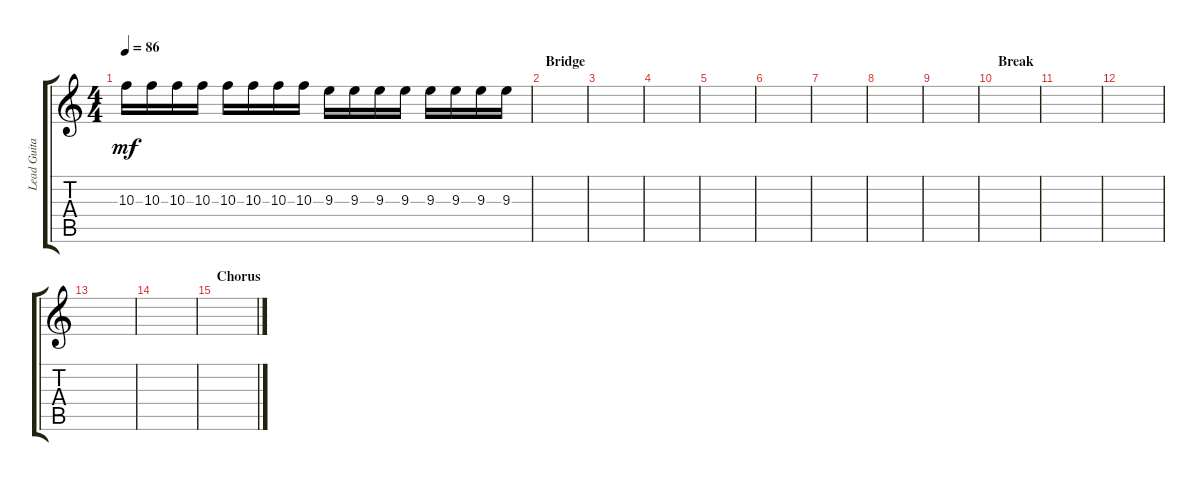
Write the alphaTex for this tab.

\track ("Lead Guitar" "Lead Guita") {instrument overdrivenguitar}
\staff {score tabs}
\tuning (E4 B3 G3 D3 A2 E2) {hide}
\ts (4 4)
\tempo 86
\clef g2
\ks c
10.3.16{dy mf} 10.3.16 10.3.16 10.3.16 10.3.16 10.3.16 10.3.16 10.3.16 9.3.16 9.3.16 9.3.16 9.3.16 9.3.16 9.3.16 9.3.16 9.3.16 |
\section ("" "Bridge")
|
|
|
|
|
|
|
|
\section ("" "Break")
|
|
|
|
|
\section ("" "Chorus")
